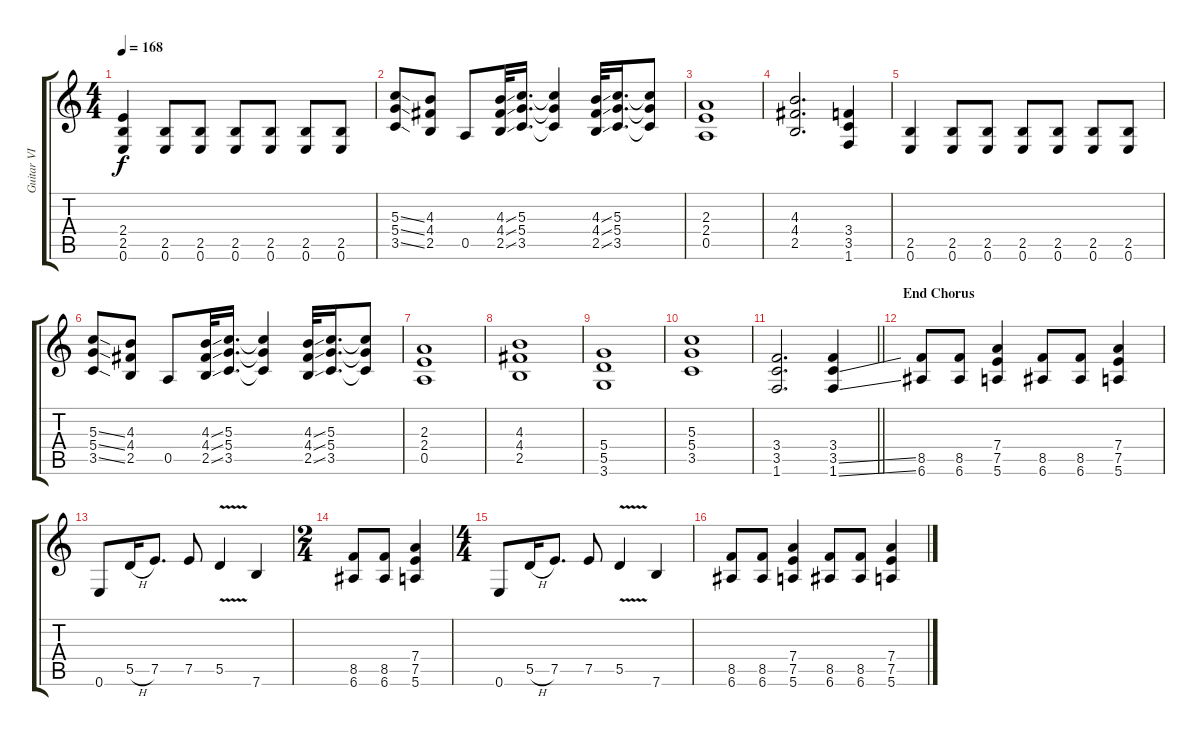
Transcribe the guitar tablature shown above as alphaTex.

\track ("Guitar VI Distortion" "Guitar VI ") {instrument distortionguitar}
\staff {score tabs}
\tuning (E4 B3 G3 D3 A2 E2) {hide}
\ts (4 4)
\tempo 168
\clef g2
\ks c
(2.4 2.5 0.6).4{dy f} (2.5 0.6).8 (2.5 0.6).8 (2.5 0.6).8 (2.5 0.6).8 (2.5 0.6).8 (2.5 0.6).8 |
(5.3{ss} 5.4{ss} 3.5{ss}).8 (4.3 4.4 2.5).8 0.5.8 (4.3{ss} 4.4{ss} 2.5{ss}).32 (5.3 5.4 3.5).16{d} (5.3{t} 5.4{t} 3.5{t}).4 (4.3{ss} 4.4{ss} 2.5{ss}).32 (5.3 5.4 3.5).16{d} (5.3{t} 5.4{t} 3.5{t}).8 |
(2.3 2.4 0.5).1 |
(4.3 4.4 2.5).2{d} (3.4 3.5 1.6).4 |
(2.5 0.6).4 (2.5 0.6).8 (2.5 0.6).8 (2.5 0.6).8 (2.5 0.6).8 (2.5 0.6).8 (2.5 0.6).8 |
(5.3{ss} 5.4{ss} 3.5{ss}).8 (4.3 4.4 2.5).8 0.5.8 (4.3{ss} 4.4{ss} 2.5{ss}).32 (5.3 5.4 3.5).16{d} (5.3{t} 5.4{t} 3.5{t}).4 (4.3{ss} 4.4{ss} 2.5{ss}).32 (5.3 5.4 3.5).16{d} (5.3{t} 5.4{t} 3.5{t}).8 |
(2.3 2.4 0.5).1 |
(4.3 4.4 2.5).1 |
(5.4 5.5 3.6).1 |
(5.3 5.4 3.5).1 |
\barLineRight lightlight
(3.4 3.5 1.6).2{d} (3.4 3.5{ss} 1.6{ss}).4 |
\section ("" "End Chorus")
(8.5 6.6).8 (8.5 6.6).8 (7.4 7.5 5.6).4 (8.5 6.6).8 (8.5 6.6).8 (7.4 7.5 5.6).4 |
0.6.8 5.5{h}.16 7.5.8{d} 7.5.8 5.5{v}.4 7.6.4 |
\ts (2 4)
(8.5 6.6).8 (8.5 6.6).8 (7.4 7.5 5.6).4 |
\ts (4 4)
0.6.8 5.5{h}.16 7.5.8{d} 7.5.8 5.5{v}.4 7.6.4 |
(8.5 6.6).8 (8.5 6.6).8 (7.4 7.5 5.6).4 (8.5 6.6).8 (8.5 6.6).8 (7.4 7.5 5.6).4
